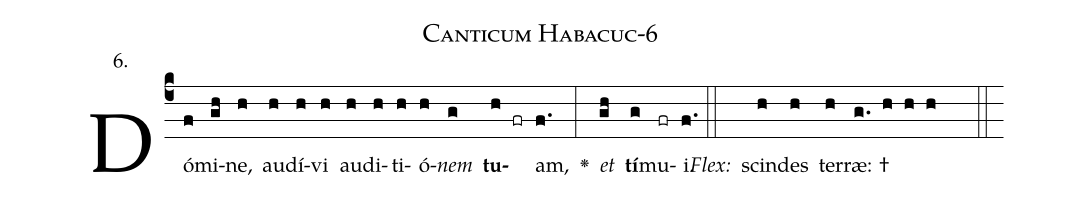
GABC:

name: Canticum Habacuc-6;
annotation: 6.;
%%
(c4)Dó(f)mi(gh)ne,(h) au(h)dí(h)vi(h) au(h)di(h)ti(h)ó(h)<i>nem</i>(g) <b>tu</b>(h fr)am,(f.) <v>\greheightstar</v>(:) <i>et</i>(gh) <b>tí</b>(g)mu(fr)i.(f.) (::)
<i>Flex:</i>()  scin(h)des(h) ter(h)ræ: †(g. h h h  ::)

%E(h) u(h) o(f) u(gh) a(g) e.(f.) (::)
